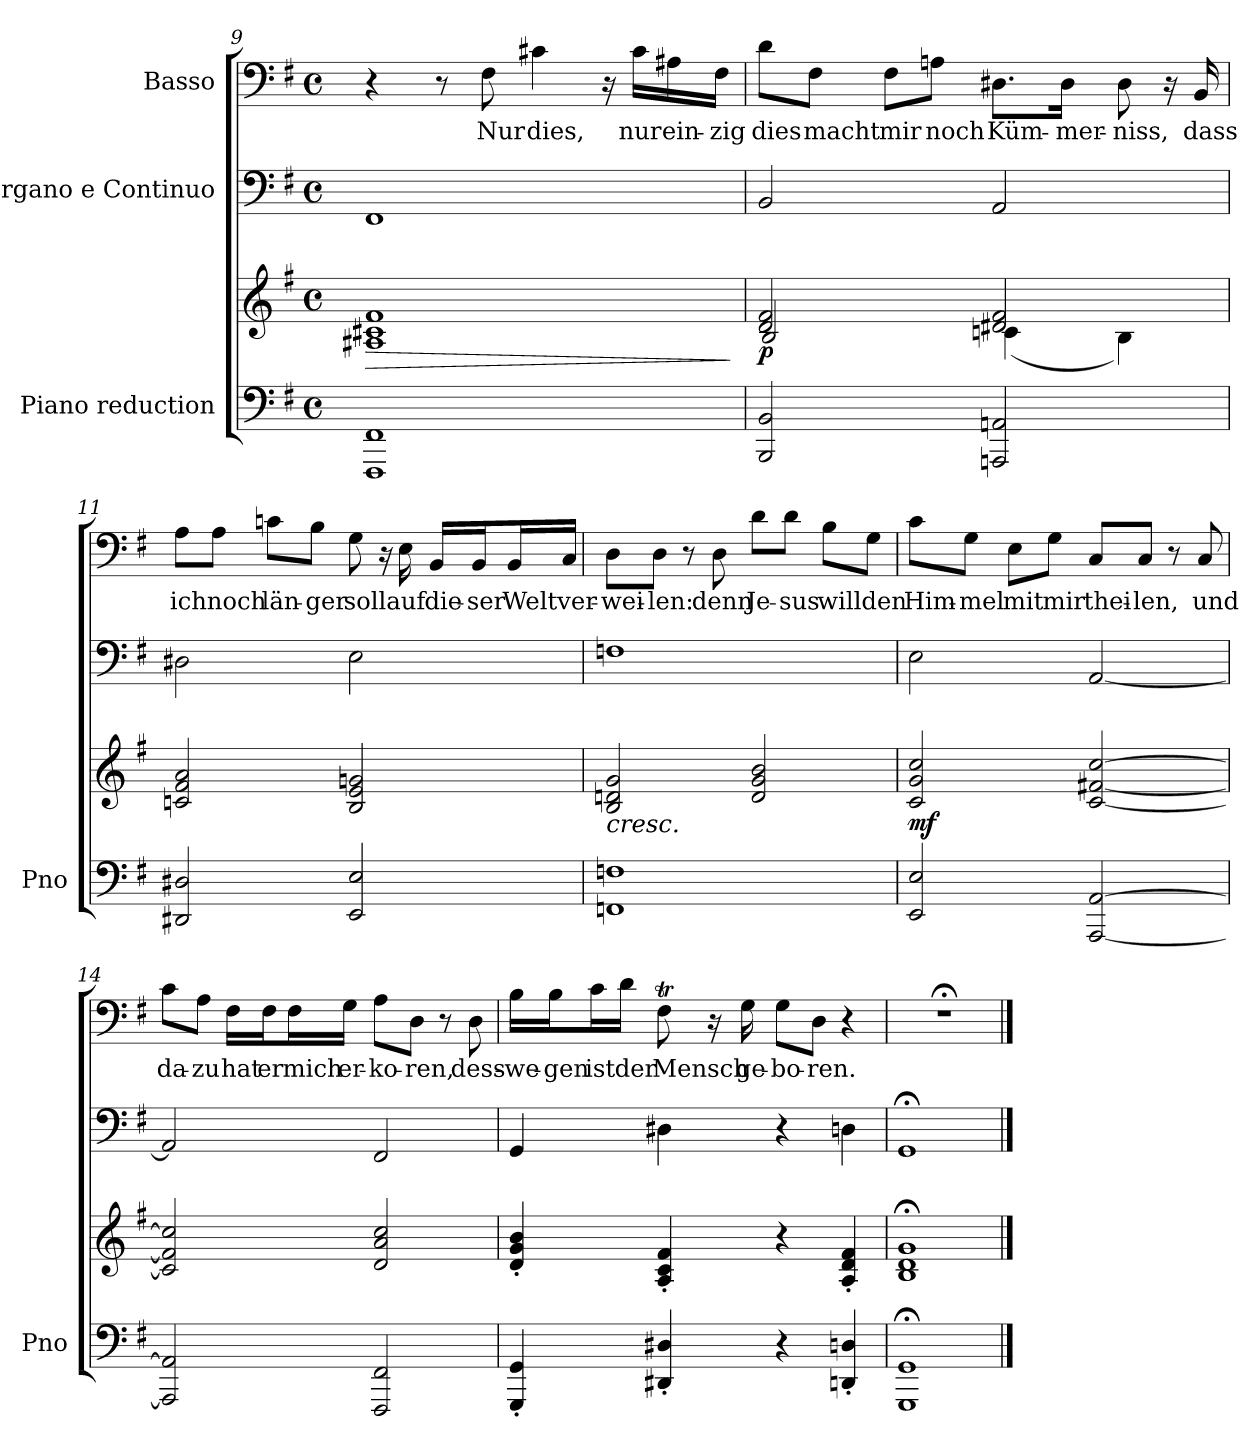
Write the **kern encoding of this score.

**kern	**kern	**dynam	**kern	**kern	**text
*part3	*part3	*part3	*part2	*part1	*part1
*staff4	*staff3	*staff3/4	*staff2	*staff1	*staff1
*I"Piano reduction	*	*	*I"Organo e Continuo	*I"Basso	*
*I'Pno	*	*	*	*	*
!!LO:LB:g=z
*clefF4	*clefG2	*	*clefF4	*clefF4	*
*k[f#]	*k[f#]	*	*k[f#]	*k[f#]	*
*M4/4	*M4/4	*	*M4/4	*M4/4	*
*met(c)	*met(c)	*	*met(c)	*met(c)	*
=9	=9	=9	=9	=9	=9
!	!	!LO:HP:b	!	!	!
1FFF# 1FF#	1A#X 1c#X 1f#	>	1FF#	4r	.
.	.	.	.	8r	.
!	!	!	!	!	!LO:LY:b
.	.	.	.	8F#\	Nur
!	!	!	!	!	!LO:LY:b
.	.	.	.	4c#X\	dies,
.	.	.	.	16r	.
!	!	!	!	!	!LO:LY:b
.	.	.	.	16c#\LL	nur
!	!	!	!	!	!LO:LY:b
.	.	.	.	16A#X\	ein-
!	!	!	!	!	!LO:LY:b
.	.	.	.	16F#\JJ	zig
.	.	]	.	.	.
=10	=10	=10	=10	=10	=10
*	*^	*	*	*	*
!	!	!	!LO:DY:b	!	!	!LO:LY:b
2BBB/ 2BB/	2d/ 2f#/	2B/	p	2BB/	8d\L	dies
!	!	!	!	!	!	!LO:LY:b
.	.	.	.	.	8F#\J	macht
!	!	!	!	!	!	!LO:LY:b
.	.	.	.	.	8F#\L	mir
!	!	!	!	!	!	!LO:LY:b
.	.	.	.	.	8An\J	noch
!	!	!	!	!	!	!LO:LY:b
2AAAn/ 2AAn/	2d#X/ 2f#/	(4cn\	.	2AA/	8.D#X\L	Küm-
!	!	!	!	!	!	!LO:LY:b
.	.	.	.	.	16D#\Jk	mer-
!	!	!	!	!	!	!LO:LY:b
.	.	4B\)	.	.	8D#\	niss,
.	.	.	.	.	16r	.
!	!	!	!	!	!	!LO:LY:b
.	.	.	.	.	16BB/	dass
*	*v	*v	*	*	*	*
=11	=11	=11	=11	=11	=11
!	!	!	!	!	!LO:LY:b
2DD#X/ 2D#X/	2cn/ 2f#/ 2a/	.	2D#X\	8A\L	ich
!	!	!	!	!	!LO:LY:b
.	.	.	.	8A\J	noch
!	!	!	!	!	!LO:LY:b
.	.	.	.	8cn\L	län-
!	!	!	!	!	!LO:LY:b
.	.	.	.	8B\J	ger
!	!	!	!	!	!LO:LY:b
2EE/ 2E/	2B/ 2e/ 2gn/	.	2E\	8G\	soll
.	.	.	.	16r	.
!	!	!	!	!	!LO:LY:b
.	.	.	.	16E\	auf
!	!	!	!	!	!LO:LY:b
.	.	.	.	16BB/LL	die-
!	!	!	!	!	!LO:LY:b
.	.	.	.	16BB/J	ser
!	!	!	!	!	!LO:LY:b
.	.	.	.	16BB/L	Welt
!	!	!	!	!	!LO:LY:b
.	.	.	.	16C/JJ	ver-
=12	=12	=12	=12	=12	=12
!	!LO:TX:b:i:t=cresc.	!	!	!	!
!	!	!	!	!	!LO:LY:b
1FFn 1Fn	2B/ 2dn/ 2g/	.	1Fn	8D\L	wei-
!	!	!	!	!	!LO:LY:b
.	.	.	.	8D\J	len:
.	.	.	.	8r	.
!	!	!	!	!	!LO:LY:b
.	.	.	.	8D\	denn
!	!	!	!	!	!LO:LY:b
.	2d/ 2g/ 2b/	.	.	8d\L	Je-
!	!	!	!	!	!LO:LY:b
.	.	.	.	8d\J	sus
!	!	!	!	!	!LO:LY:b
.	.	.	.	8B\L	will
!	!	!	!	!	!LO:LY:b
.	.	.	.	8G\J	den
!!LO:LB:g=z
=13	=13	=13	=13	=13	=13
!	!	!LO:DY:b	!	!	!LO:LY:b
2EE/ 2E/	2c/ 2g/ 2cc/	mf	2E\	8c\L	Him-
!	!	!	!	!	!LO:LY:b
.	.	.	.	8G\J	mel
!	!	!	!	!	!LO:LY:b
.	.	.	.	8E\L	mit
!	!	!	!	!	!LO:LY:b
.	.	.	.	8G\J	mir
!	!	!	!	!	!LO:LY:b
[2AAA/ [2AA/	[2c/ [2f#X/ [2cc/	.	[2AA/	8C/L	thei-
!	!	!	!	!	!LO:LY:b
.	.	.	.	8C/J	len,
.	.	.	.	8r	.
!	!	!	!	!	!LO:LY:b
.	.	.	.	8C/	und
=14	=14	=14	=14	=14	=14
!	!	!	!	!	!LO:LY:b
2AAA/] 2AA/]	2c/] 2f#/] 2cc/]	.	2AA/]	8c\L	da-
!	!	!	!	!	!LO:LY:b
.	.	.	.	8A\J	zu
!	!	!	!	!	!LO:LY:b
.	.	.	.	16F#\LL	hat
!	!	!	!	!	!LO:LY:b
.	.	.	.	16F#\J	er
!	!	!	!	!	!LO:LY:b
.	.	.	.	16F#\L	mich
!	!	!	!	!	!LO:LY:b
.	.	.	.	16G\JJ	er-
!	!	!	!	!	!LO:LY:b
2FFF#/ 2FF#/	2d/ 2a/ 2cc/	.	2FF#/	8A\L	ko-
!	!	!	!	!	!LO:LY:b
.	.	.	.	8D\J	ren,
.	.	.	.	8r	.
!	!	!	!	!	!LO:LY:b
.	.	.	.	8D\	dess-
=15	=15	=15	=15	=15	=15
!	!	!	!	!	!LO:LY:b
4GGG/' 4GG/'	4d/' 4g/' 4b/'	.	4GG/	16B\LL	we-
!	!	!	!	!	!LO:LY:b
.	.	.	.	16B\J	gen
!	!	!	!	!	!LO:LY:b
.	.	.	.	16c\L	ist
!	!	!	!	!	!LO:LY:b
.	.	.	.	16d\JJ	der
!	!	!	!	!	!LO:LY:b
4DD#X/' 4D#X/'	4A/' 4c/' 4f#/'	.	4D#X\	8F#t\	Mensch
.	.	.	.	16r	.
!	!	!	!	!	!LO:LY:b
.	.	.	.	16G\	ge-
!	!	!	!	!	!LO:LY:b
4r	4r	.	4r	8G\L	bo-
!	!	!	!	!	!LO:LY:b
.	.	.	.	8D\J	ren.
4DDn/' 4Dn/'	4A/' 4d/' 4f#/'	.	4Dn\	4r	.
=16	=16	=16	=16	=16	=16
1GGG;< 1GG;<	1B;< 1d;< 1g;<	.	1GG;<	1r;<	.
==	==	==	==	==	==
*-	*-	*-	*-	*-	*-
